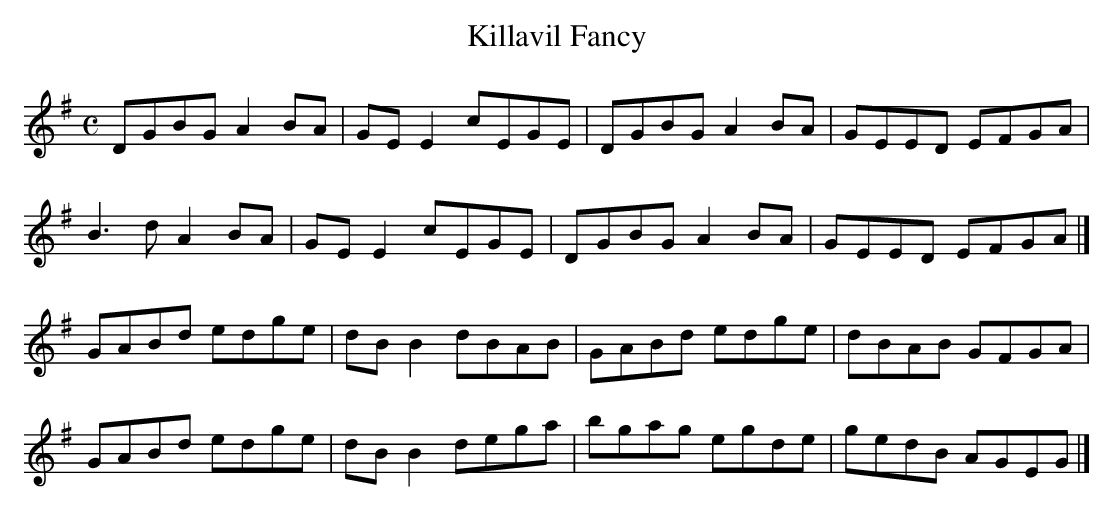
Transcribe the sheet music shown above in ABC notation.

X:1
T:Killavil Fancy
M:C
L:1/8
K:G Major
DGBG A2BA|GEE2 cEGE|DGBG A2BA|GEED EFGA|!
B3d A2BA|GEE2 cEGE|DGBG A2BA|GEED EFGA|]!
GABd edge|dBB2 dBAB|GABd edge|dBAB GFGA|!
GABd edge|dBB2 dega|bgag egde|gedB AGEG|]!
